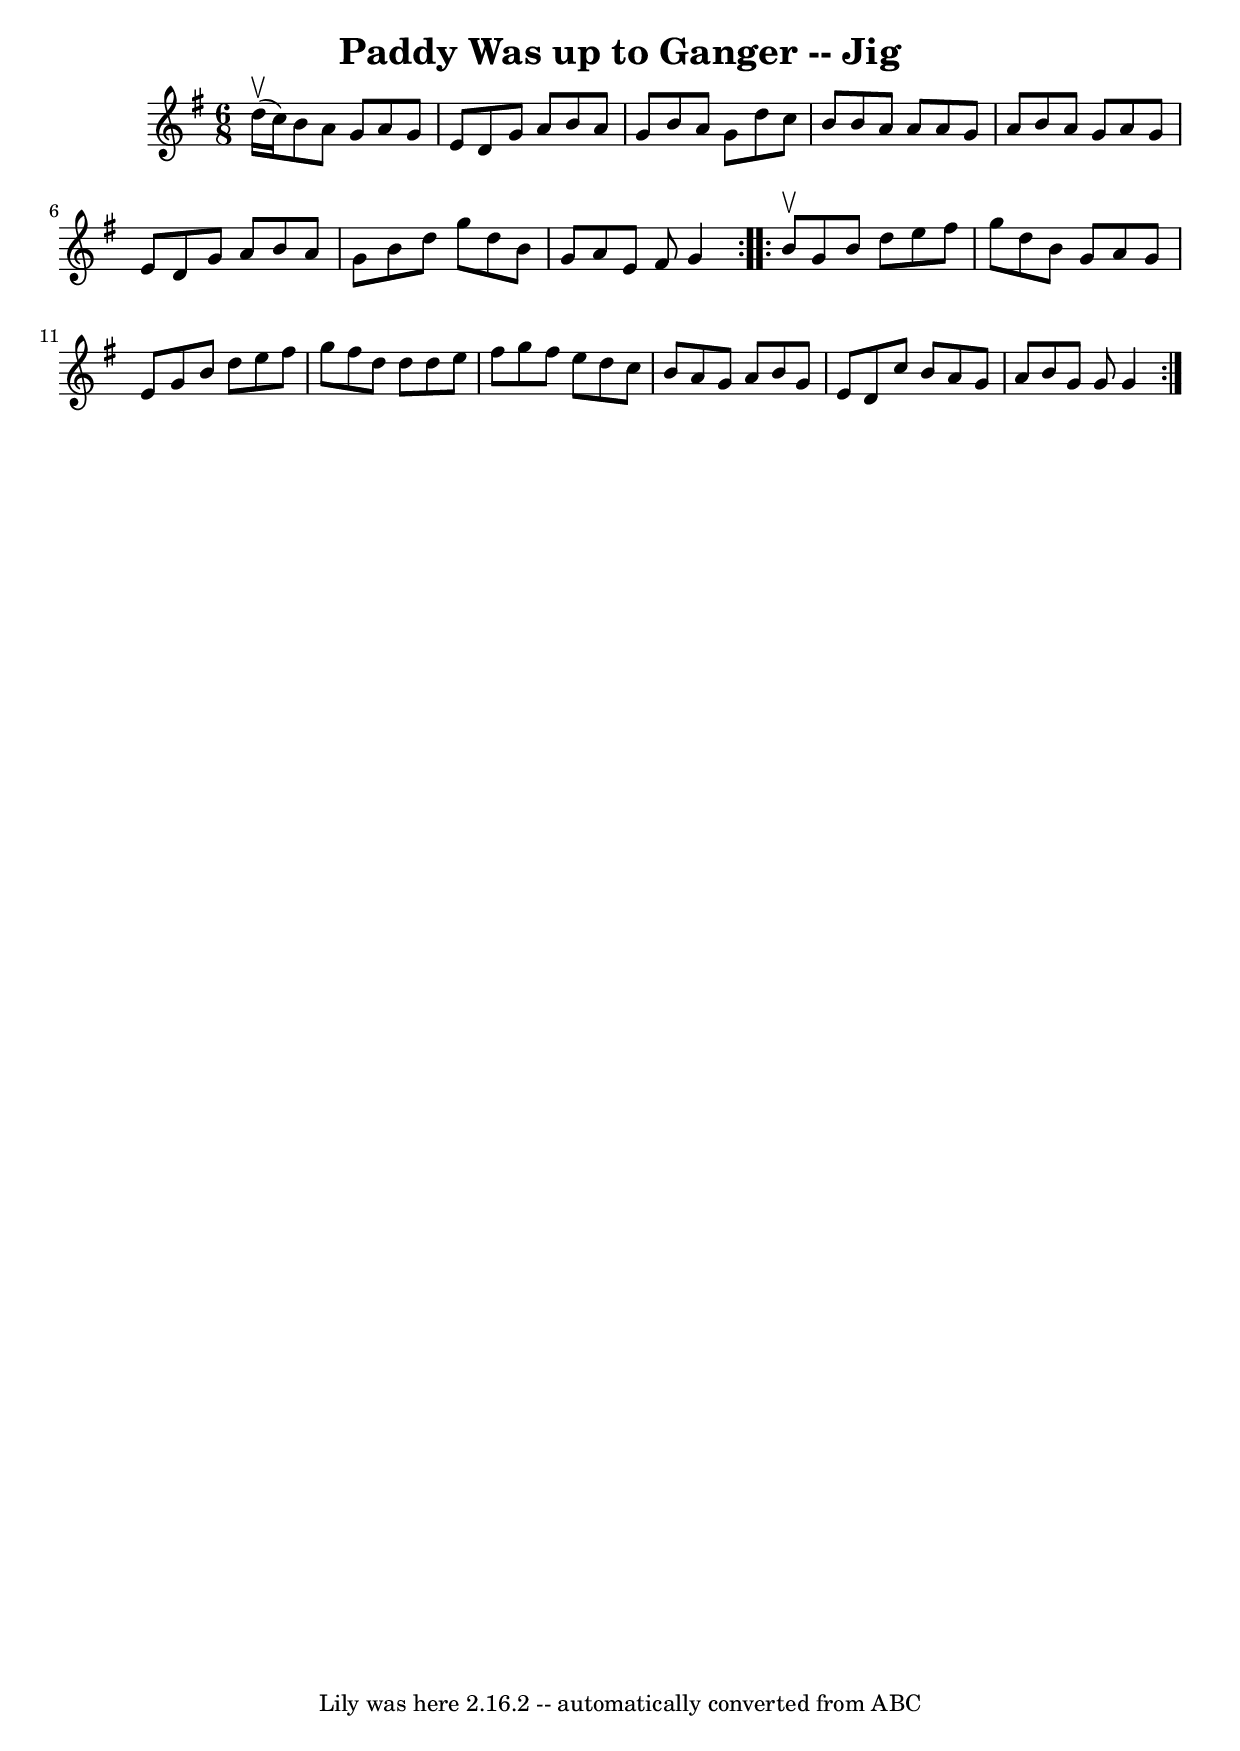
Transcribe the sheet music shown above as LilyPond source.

\version "2.16.2"
\include "Mammoth.ily"
\header {
  %% book = "Ryan's Mammoth Collection"
  crossRefNumber = "1"
  footnotes = "\\\\90 474"
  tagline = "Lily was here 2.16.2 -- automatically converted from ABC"
  title = "Paddy Was up to Ganger -- Jig"

}
voicedefault =  {



  \repeat volta 2 {

    \time 6/8 
    \key g \major
 d''16^\upbow(c''16) |
    b'8 a'8    
    g'8 a'8 g'8 e'8    |
    d'8 g'8 a'8 b'8 a'8 g'8   
    |
    b'8 a'8 g'8 d''8 c''8 b'8    |
    b'8 a'8   
    a'8 a'8 g'8 a'8    |
    b'8 a'8 g'8 a'8 g'8    
    e'8    |
    d'8 g'8 a'8 b'8 a'8 g'8    |
    b'8    
    d''8 g''8 d''8 b'8 g'8    |
    a'8 e'8 fis'8 g'4  
  }  
  
  \repeat volta 2 {
    b'8^\upbow |
    g'8 b'8 d''8 e''8    
    fis''8 g''8    |
    d''8 b'8 g'8 a'8 g'8 e'8    
    |
    g'8 b'8 d''8 e''8 fis''8 g''8    |
    fis''8    
    d''8 d''8 d''8 e''8 fis''8    |
    g''8 fis''8 e''8   
    d''8 c''8 b'8    |
    a'8 g'8 a'8 b'8 g'8 e'8    
    |
    d'8 c''8 b'8 a'8 g'8 a'8    |
    b'8 g'8    
    g'8 g'4  
  }   

}

\score{
  <<

    \context Staff="default"
    {
      \voicedefault 
      
    }

  >>
  \layout {
    
  }
  \midi {
  }

}
